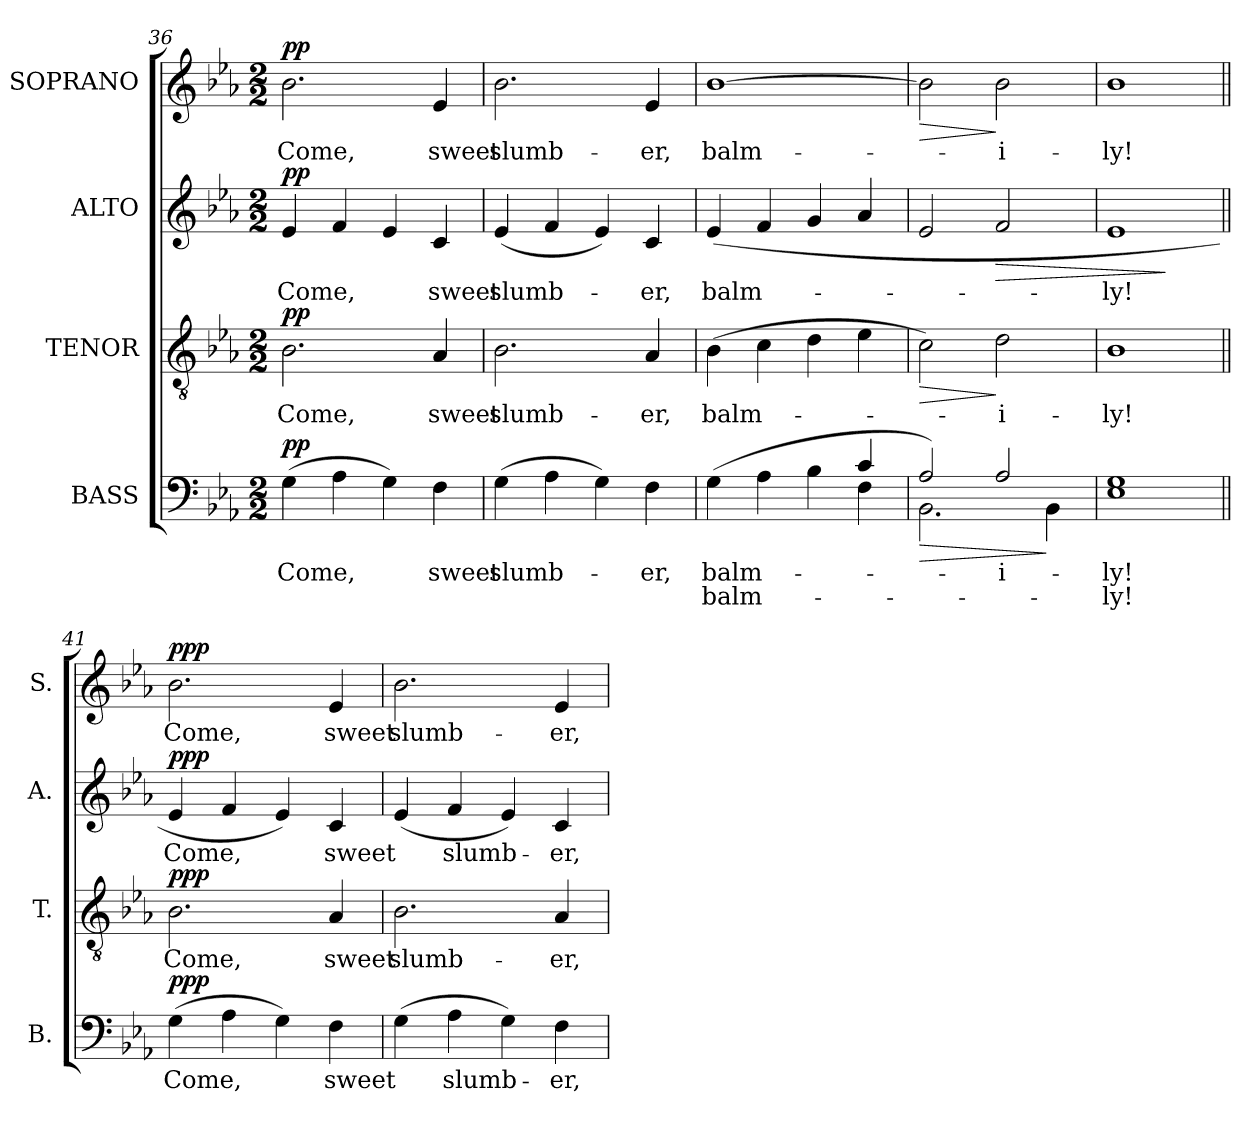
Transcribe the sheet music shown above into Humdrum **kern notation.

**kern	**text	**text	**dynam	**kern	**text	**dynam	**kern	**text	**dynam	**kern	**text	**dynam
*part4	*part4	*part4	*part4	*part3	*part3	*part3	*part2	*part2	*part2	*part1	*part1	*part1
*staff4	*staff4	*staff4	*staff4	*staff3	*staff3	*staff3	*staff2	*staff2	*staff2	*staff1	*staff1	*staff1
*I"BASS	*	*	*	*I"TENOR	*	*	*I"ALTO	*	*	*I"SOPRANO	*	*
*I'B.	*	*	*	*I'T.	*	*	*I'A.	*	*	*I'S.	*	*
*clefF4	*	*	*	*clefGv2	*	*	*clefG2	*	*	*clefG2	*	*
*	*	*	*	*ITrd7c12	*	*	*	*	*	*	*	*
*k[b-e-a-]	*	*	*	*k[b-e-a-]	*	*	*k[b-e-a-]	*	*	*k[b-e-a-]	*	*
*c:	*	*	*	*c:	*	*	*c:	*	*	*c:	*	*
*M2/2	*	*	*	*M2/2	*	*	*M2/2	*	*	*M2/2	*	*
=36	=36	=36	=36	=36	=36	=36	=36	=36	=36	=36	=36	=36
!	!LO:LY:b:color=#000000	!	!	!	!	!	!	!	!	!	!	!
!	!	!	!	!	!LO:LY:b:color=#000000	!	!	!	!	!	!	!
!	!	!	!	!	!	!	!	!LO:LY:b:color=#000000	!	!	!	!
!	!	!	!	!	!	!	!	!	!	!	!LO:LY:b:color=#000000	!
(4Gi\	Come,	.	pp	2.BB-i\	Come,	pp	4e-i/	Come,	pp	2.b-i\	Come,	pp
4A-i\	.	.	.	.	.	.	4fi/	.	.	.	.	.
4Gi\)	.	.	.	.	.	.	4e-i/	.	.	.	.	.
!	!LO:LY:b:color=#000000	!	!	!	!	!	!	!	!	!	!	!
!	!	!	!	!	!LO:LY:b:color=#000000	!	!	!	!	!	!	!
!	!	!	!	!	!	!	!	!LO:LY:b:color=#000000	!	!	!	!
!	!	!	!	!	!	!	!	!	!	!	!LO:LY:b:color=#000000	!
4Fi\	sweet	.	.	4AA-i/	sweet	.	4ci/	sweet	.	4e-i/	sweet	.
=37	=37	=37	=37	=37	=37	=37	=37	=37	=37	=37	=37	=37
!	!LO:LY:b:color=#000000	!	!	!	!	!	!	!	!	!	!	!
!	!	!	!	!	!LO:LY:b:color=#000000	!	!	!	!	!	!	!
!	!	!	!	!	!	!	!	!LO:LY:b:color=#000000	!	!	!	!
!	!	!	!	!	!	!	!	!	!	!	!LO:LY:b:color=#000000	!
(4Gi\	slumb-	.	.	2.BB-i\	slumb-	.	(4e-i/	slumb-	.	2.b-i\	slumb-	.
4A-i\	.	.	.	.	.	.	4fi/	.	.	.	.	.
4Gi\)	.	.	.	.	.	.	4e-i/)	.	.	.	.	.
!	!LO:LY:b:color=#000000	!	!	!	!	!	!	!	!	!	!	!
!	!	!	!	!	!LO:LY:b:color=#000000	!	!	!	!	!	!	!
!	!	!	!	!	!	!	!	!LO:LY:b:color=#000000	!	!	!	!
!	!	!	!	!	!	!	!	!	!	!	!LO:LY:b:color=#000000	!
4Fi\	-er,	.	.	4AA-i/	-er,	.	4ci/	-er,	.	4e-i/	-er,	.
=38	=38	=38	=38	=38	=38	=38	=38	=38	=38	=38	=38	=38
!	!LO:LY:a:color=#000000	!LO:LY:b:color=#000000	!	!	!	!	!	!	!	!	!	!
*^	*	*	*	*	*	*	*	*	*	*	*	*
!	!	!	!	!	!	!LO:LY:b:color=#000000	!	!	!	!	!	!	!
!	!	!	!	!	!	!	!	!	!LO:LY:b:color=#000000	!	!	!	!
!	!	!	!	!	!	!	!	!	!	!	!	!LO:LY:b:color=#000000	!
(4Gi\	2.ryy	balm-	balm-	.	(4BB-i\	balm-	.	(4e-i/	balm-	.	[1b-i	balm-	.
4A-i\	.	.	.	.	4Ci\	.	.	4fi/	.	.	.	.	.
4B-i\	.	.	.	.	4Di\	.	.	4gi/	.	.	.	.	.
4ci/	4Fi\	.	.	.	4E-i\	.	.	4a-i/	.	.	.	.	.
!!LO:LB:g=z
=39	=39	=39	=39	=39	=39	=39	=39	=39	=39	=39	=39	=39	=39
!	!	!	!	!LO:HP:b	!	!	!LO:HP:b	!	!	!	!	!	!LO:HP:b
2A-i/)	(2.BB-i\	.	.	>	2Ci\)	.	>	2e-i/	.	.	2b-i\]	.	>
!	!	!LO:LY:a:color=#000000	!	!	!	!	!	!	!	!	!	!	!
!	!	!	!	!	!	!LO:LY:b:color=#000000	!	!	!	!LO:HP:b	!	!	!
!	!	!	!	!	!	!	!	!	!	!	!	!LO:LY:b:color=#000000	!
2A-i/	.	-i-	.	.	2Di\	-i-	]	2fi/	.	>	2b-i\	-i-	]
.	4BB-i\	.	.	]	.	.	.	.	.	.	.	.	.
=40	=40	=40	=40	=40	=40	=40	=40	=40	=40	=40	=40	=40	=40
!	!	!LO:LY:a:color=#000000	!LO:LY:b:color=#000000	!	!	!	!	!	!	!	!	!	!
!	!	!	!	!	!	!LO:LY:b:color=#000000	!	!	!	!	!	!	!
!	!	!	!	!	!	!	!	!	!LO:LY:b:color=#000000	!	!	!	!
!	!	!	!	!	!	!	!	!	!	!	!	!LO:LY:b:color=#000000	!
1Gi	1E-i	-ly!	-ly!	.	1BB-i	-ly!	.	1e-i	-ly!	.	1b-i	-ly!	.
*v	*v	*	*	*	*	*	*	*	*	*	*	*	*
.	.	.	.	.	.	.	.	.	]	.	.	.
=41||	=41||	=41||	=41||	=41||	=41||	=41||	=41||	=41||	=41||	=41||	=41||	=41||
!	!LO:LY:b:color=#000000	!	!	!	!	!	!	!	!	!	!	!
!	!	!	!	!	!LO:LY:b:color=#000000	!	!	!	!	!	!	!
!	!	!	!	!	!	!	!	!LO:LY:b:color=#000000	!	!	!	!
!	!	!	!	!	!	!	!	!	!	!	!LO:LY:b:color=#000000	!
(4Gi\	Come,	.	ppp	2.BB-i\	Come,	ppp	4e-i/	Come,	ppp	2.b-i\	Come,	ppp
4A-i\	.	.	.	.	.	.	4fi/	.	.	.	.	.
4Gi\)	.	.	.	.	.	.	4e-i/)	.	.	.	.	.
!	!LO:LY:b:color=#000000	!	!	!	!	!	!	!	!	!	!	!
!	!	!	!	!	!LO:LY:b:color=#000000	!	!	!	!	!	!	!
!	!	!	!	!	!	!	!	!LO:LY:b:color=#000000	!	!	!	!
!	!	!	!	!	!	!	!	!	!	!	!LO:LY:b:color=#000000	!
4Fi\	sweet	.	.	4AA-i/	sweet	.	4ci/	sweet	.	4e-i/	sweet	.
=42	=42	=42	=42	=42	=42	=42	=42	=42	=42	=42	=42	=42
!	!	!	!	!	!LO:LY:b:color=#000000	!	!	!	!	!	!	!
!	!	!	!	!	!	!	!	!	!	!	!LO:LY:b:color=#000000	!
(4Gi\	.	.	.	2.BB-i\	slumb-	.	(4e-i/	.	.	2.b-i\	slumb-	.
!	!LO:LY:b:color=#000000	!	!	!	!	!	!	!	!	!	!	!
!	!	!	!	!	!	!	!	!LO:LY:b:color=#000000	!	!	!	!
4A-i\	slumb-	.	.	.	.	.	4fi/	slumb-	.	.	.	.
4Gi\)	.	.	.	.	.	.	4e-i/)	.	.	.	.	.
!	!LO:LY:b:color=#000000	!	!	!	!	!	!	!	!	!	!	!
!	!	!	!	!	!LO:LY:b:color=#000000	!	!	!	!	!	!	!
!	!	!	!	!	!	!	!	!LO:LY:b:color=#000000	!	!	!	!
!	!	!	!	!	!	!	!	!	!	!	!LO:LY:b:color=#000000	!
4Fi\	-er,	.	.	4AA-i/	-er,	.	4ci/	-er,	.	4e-i/	-er,	.
=	=	=	=	=	=	=	=	=	=	=	=	=
*-	*-	*-	*-	*-	*-	*-	*-	*-	*-	*-	*-	*-
